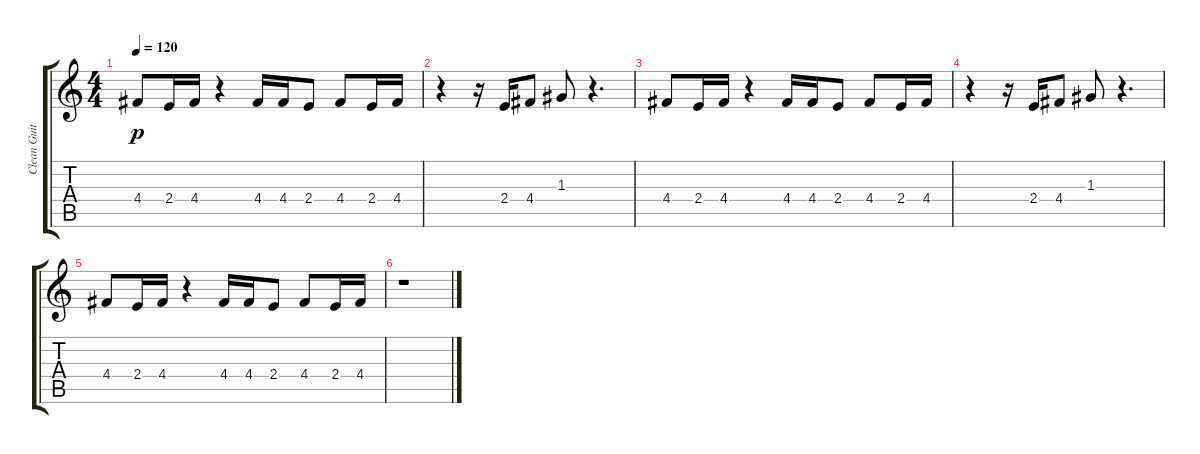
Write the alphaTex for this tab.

\track ("Clean Guitar" "Clean Guit") {instrument banjo}
\staff {score tabs}
\tuning (E4 B3 G3 D3 A2 E2) {hide}
\displaytranspose 12
\ts (4 4)
\tempo 120
\clef g2
\ks c
4.4.8{dy p} 2.4.16 4.4.16 r.4 4.4.16 4.4.16 2.4.8 4.4.8 2.4.16 4.4.16 |
r.4 r.16 2.4.16 4.4.8 1.3.8 r.4{d} |
4.4.8 2.4.16 4.4.16 r.4 4.4.16 4.4.16 2.4.8 4.4.8 2.4.16 4.4.16 |
r.4 r.16 2.4.16 4.4.8 1.3.8 r.4{d} |
4.4.8 2.4.16 4.4.16 r.4 4.4.16 4.4.16 2.4.8 4.4.8 2.4.16 4.4.16 |
r.1
